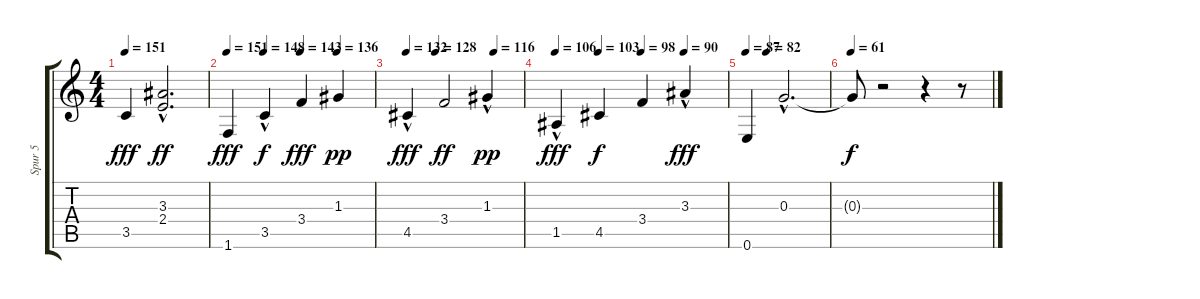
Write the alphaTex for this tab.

\track ("Spur 5" "Spur 5") {instrument electricguitarjazz}
\staff {score tabs}
\tuning (E4 B3 G3 D3 A2 E2) {hide}
\ts (4 4)
\tempo 151
\clef g2
\ks c
3.5.4{dy fff} (3.3{hac} 2.4{hac}).2{d dy ff} |
\tempo 151
\tempo (148 0.25)
\tempo (143 0.5)
\tempo (136 0.75)
1.6.4{dy fff} 3.5{hac}.4{dy f} 3.4.4{dy fff} 1.3.4{dy pp} |
\tempo 132
\tempo (128 0.25)
\tempo (116 0.75)
4.5{hac}.4{dy fff} 3.4.2{dy ff} 1.3{hac}.4{dy pp} |
\tempo 106
\tempo (103 0.25)
\tempo (98 0.5)
\tempo (90 0.75)
1.5{hac}.4{dy fff} 4.5.4{dy f} 3.4.4 3.3{hac}.4{dy fff} |
\tempo 87
\tempo (82 0.25)
0.6.4 0.3{hac}.2{d} |
\tempo 61
0.3{t}.8{dy f} r.2 r.4 r.8
